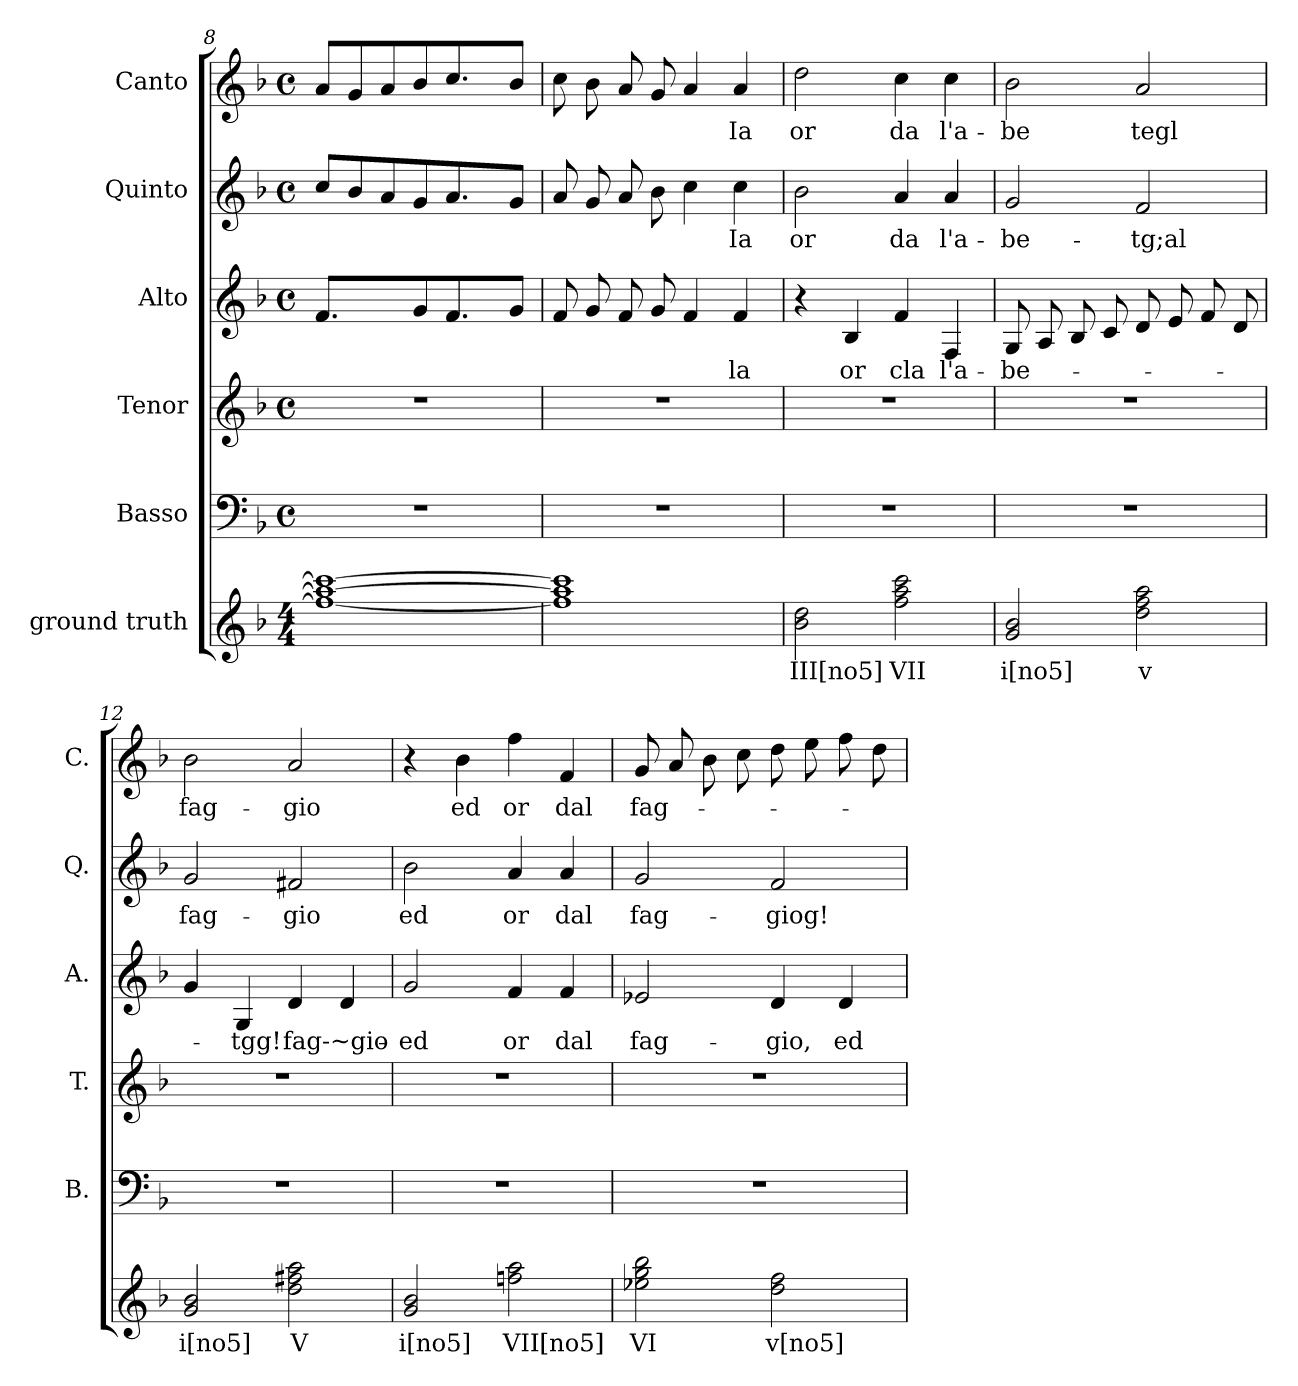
**kern	**text	**kern	**kern	**kern	**text	**kern	**text	**kern	**text
*part6	*part6	*part5	*part4	*part3	*part3	*part2	*part2	*part1	*part1
*staff6	*staff6	*staff5	*staff4	*staff3	*staff3	*staff2	*staff2	*staff1	*staff1
*I"ground truth	*	*I"Basso	*I"Tenor	*I"Alto	*	*I"Quinto	*	*I"Canto	*
*	*	*I'B.	*I'T.	*I'A.	*	*I'Q.	*	*I'C.	*
*	*	*clefF4	*clefG2	*clefG2	*	*clefG2	*	*clefG2	*
*k[b-]	*	*k[b-]	*k[b-]	*k[b-]	*	*k[b-]	*	*k[b-]	*
*	*	*F:	*F:	*F:	*	*F:	*	*F:	*
*M4/4	*	*M4/4	*M4/4	*M4/4	*	*M4/4	*	*M4/4	*
*	*	*met(c)	*met(c)	*met(c)	*	*met(c)	*	*met(c)	*
=8	=8	=8	=8	=8	=8	=8	=8	=8	=8
1ff_ 1aa_ 1ccc_	.	1r	1r	4.f	.	8ccL	.	8aL	.
.	.	.	.	.	.	8b-	.	8g	.
.	.	.	.	.	.	8a	.	8a	.
.	.	.	.	8gJ	.	8g	.	8b-	.
.	.	.	.	4.f	.	4.a	.	4.cc	.
.	.	.	.	8gJ	.	8gJ	.	8b-J	.
=9	=9	=9	=9	=9	=9	=9	=9	=9	=9
1ff] 1aa] 1ccc]	.	1r	1r	8fL	.	8aL	.	8ccL	.
.	.	.	.	8g	.	8g	.	8b-	.
.	.	.	.	8f	.	8a	.	8a	.
.	.	.	.	8g	.	8b-	.	8g	.
.	.	.	.	4f	.	4cc	.	4a	.
.	.	.	.	4f	-la	4cc	-Ia	4a	-Ia
!!LO:LB:g=z
=10	=10	=10	=10	=10	=10	=10	=10	=10	=10
2b- 2dd	III[no5]	1r	1r	4r	.	2b-	-or	2dd	-or
.	.	.	.	4B-	-or	.	.	.	.
2ff 2aa 2ccc	VII	.	.	4f	-cla	4a	-da	4cc	-da
.	.	.	.	4F	-l'a-	4a	-l'a-	4cc	-l'a-
=11	=11	=11	=11	=11	=11	=11	=11	=11	=11
2g 2b-	i[no5]	1r	1r	8GL	-be-	2g	-be-	2b-	-be
.	.	.	.	8A	.	.	.	.	.
.	.	.	.	8B-	.	.	.	.	.
.	.	.	.	8c	.	.	.	.	.
2dd 2ff 2aa	v	.	.	8dL	.	2f	-tg;al	2a	-tegl
.	.	.	.	8e	.	.	.	.	.
.	.	.	.	8f	.	.	.	.	.
.	.	.	.	8d	.	.	.	.	.
=12	=12	=12	=12	=12	=12	=12	=12	=12	=12
2g 2b-	i[no5]	1r	1r	4g	.	2g	-fag-	2b-	-fag-
.	.	.	.	4G	-tgg!	.	.	.	.
2dd 2ff#X 2aa	V	.	.	4d	-fag-~gio-	2f#	-gio	2a	-gio
.	.	.	.	4d	.	.	.	.	.
=13	=13	=13	=13	=13	=13	=13	=13	=13	=13
2g 2b-	i[no5]	1r	1r	2g	-ed	2b-	-ed	4r	.
.	.	.	.	.	.	.	.	4b-	-ed
2ffn 2aa	VII[no5]	.	.	4f	-or	4a	-or	4ff	-or
.	.	.	.	4f	-dal	4a	-dal	4f	-dal
=14	=14	=14	=14	=14	=14	=14	=14	=14	=14
2ee-X 2gg 2bb-	VI	1r	1r	2e-	-fag-	2g	-fag-	8gL	-fag-
.	.	.	.	.	.	.	.	8a	.
.	.	.	.	.	.	.	.	8b-	.
.	.	.	.	.	.	.	.	8cc	.
2dd 2ff	v[no5]	.	.	4d	-gio,	2f	-giog!	8ddL	.
.	.	.	.	.	.	.	.	8ee	.
.	.	.	.	4d	-ed	.	.	8ff	.
.	.	.	.	.	.	.	.	8dd	.
=	=	=	=	=	=	=	=	=	=
*-	*-	*-	*-	*-	*-	*-	*-	*-	*-
